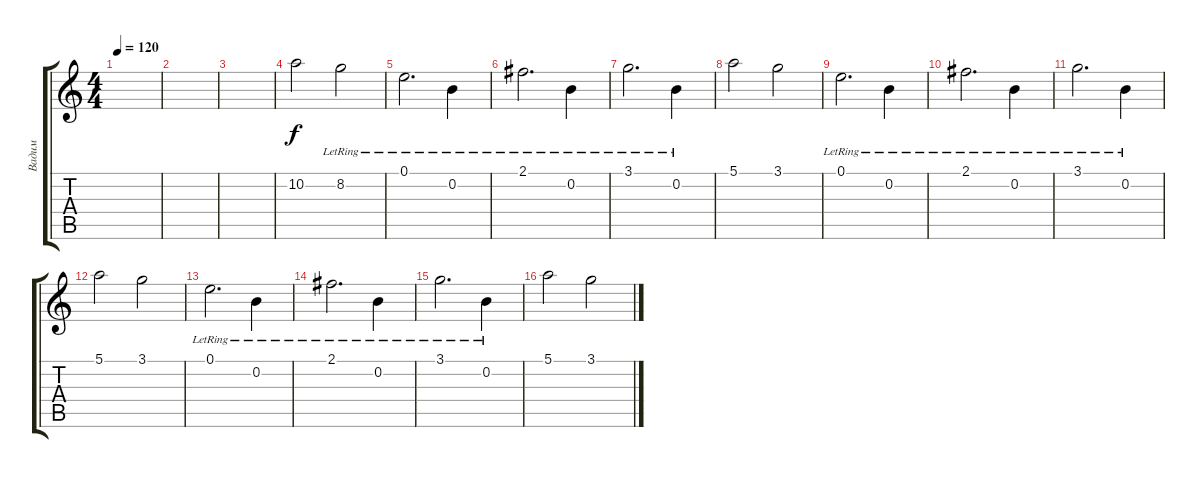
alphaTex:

\track ("Вадим" "Вадим") {instrument distortionguitar}
\staff {score tabs}
\tuning (E4 B3 G3 D3 A2 E2) {hide}
\ts (4 4)
\tempo 120
\clef g2
\ks c
|
|
|
10.2.2 8.2{lr}.2 |
0.1{lr}.2{d} 0.2{lr}.4 |
2.1{lr}.2{d} 0.2{lr}.4 |
3.1{lr}.2{d} 0.2{lr}.4 |
5.1.2 3.1.2 |
0.1{lr}.2{d} 0.2{lr}.4 |
2.1{lr}.2{d} 0.2{lr}.4 |
3.1{lr}.2{d} 0.2{lr}.4 |
5.1.2 3.1.2 |
0.1{lr}.2{d} 0.2{lr}.4 |
2.1{lr}.2{d} 0.2{lr}.4 |
3.1{lr}.2{d} 0.2{lr}.4 |
5.1.2 3.1.2
